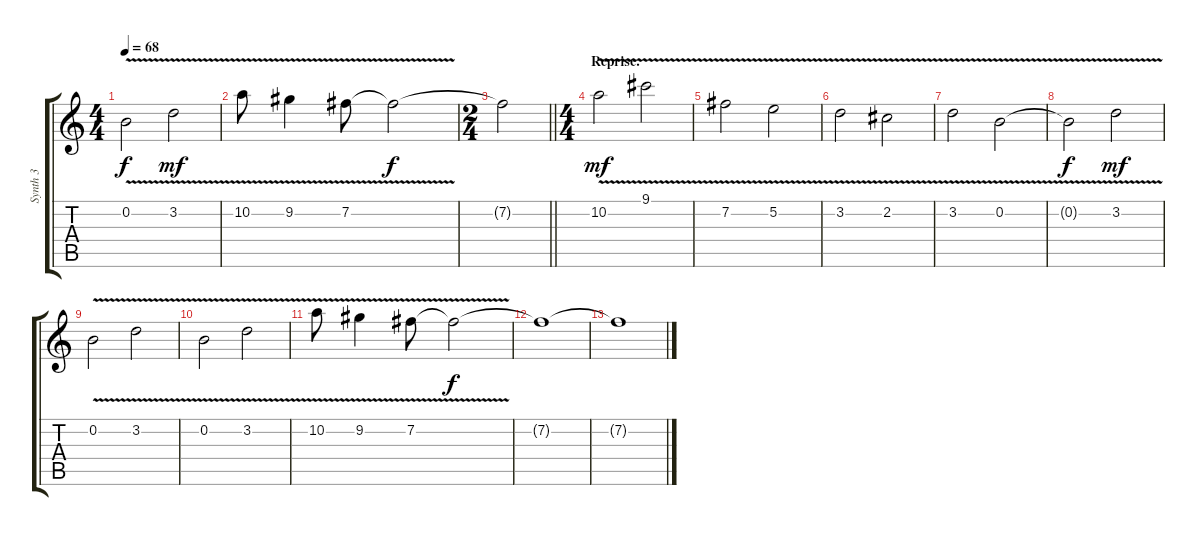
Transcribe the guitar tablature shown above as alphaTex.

\track ("Synth 3" "Synth 3") {instrument electricguitarjazz}
\staff {score tabs}
\tuning (E4 B3 G3 D3 A2 E2) {hide}
\ts (4 4)
\tempo 68
\clef g2
\ks c
0.2{v}.2{dy f} 3.2{v}.2{dy mf} |
10.2{v}.8 9.2{v}.4 7.2{v}.8 7.2{t}.2{dy f} |
\ts (2 4)
\barLineRight lightlight
7.2{t}.2 |
\ts (4 4)
\section ("" "Reprise.")
10.2{v}.2{dy mf} 9.1{v}.2 |
7.2{v}.2 5.2{v}.2 |
3.2{v}.2 2.2{v}.2 |
3.2{v}.2 0.2{v}.2 |
0.2{t}.2{dy f} 3.2{v}.2{dy mf} |
0.2{v}.2 3.2{v}.2 |
0.2{v}.2 3.2{v}.2 |
10.2{v}.8 9.2{v}.4 7.2{v}.8 7.2{t}.2{dy f} |
7.2{t}.1 |
7.2{t}.1
